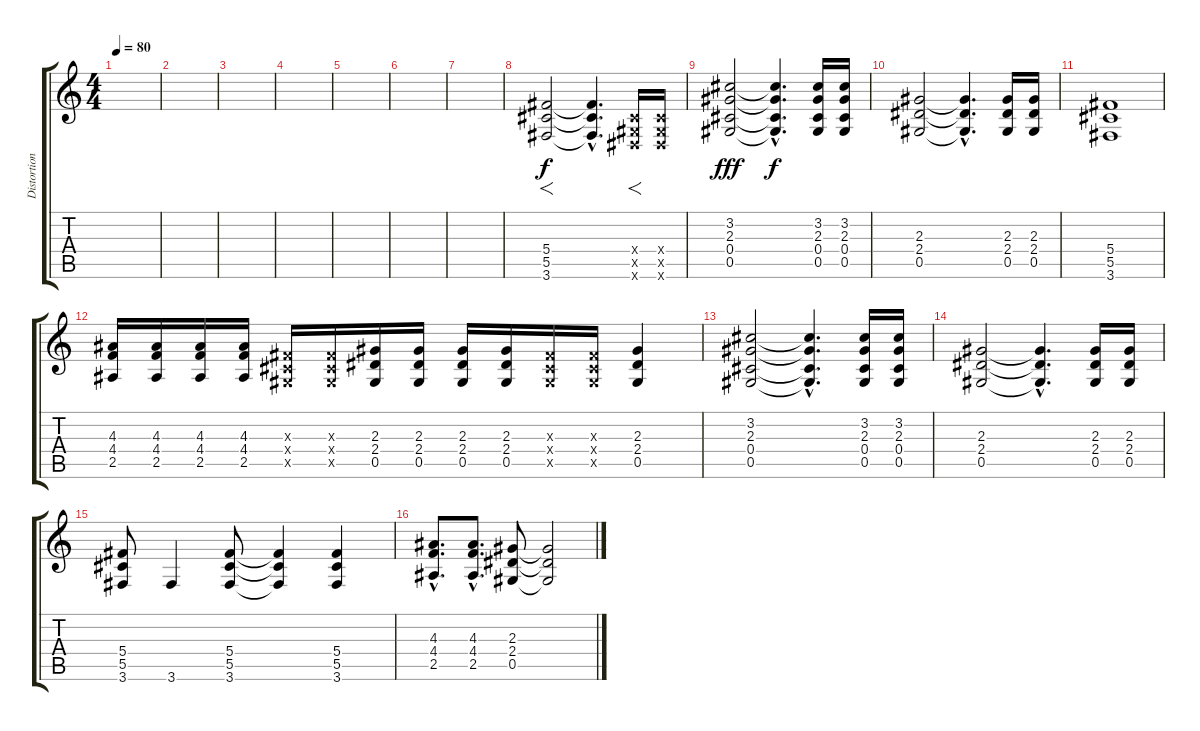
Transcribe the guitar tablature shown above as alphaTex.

\track ("Distortion Guitar" "Distortion") {instrument distortionguitar}
\staff {score tabs}
\tuning (Eb4 Bb3 Gb3 Db3 Ab2 Eb2) {hide}
\ts (4 4)
\tempo 80
\clef g2
\ks c
|
|
|
|
|
|
|
(5.4 5.5 3.6).2{f} (5.4{hac t} 5.5{hac t} 3.6{hac t}).4{d dy f} (0.4{x} 0.5{x} 0.6{x}).16{f} (0.4{x} 0.5{x} 0.6{x}).16 |
(3.2 2.3 0.4 0.5).2{dy fff} (3.2{hac t} 2.3{hac t} 0.4{hac t} 0.5{hac t}).4{d dy f} (3.2 2.3 0.4 0.5).16 (3.2 2.3 0.4 0.5).16 |
(2.3 2.4 0.5).2 (2.3{hac t} 2.4{hac t} 0.5{hac t}).4{d} (2.3 2.4 0.5).16 (2.3 2.4 0.5).16 |
(5.4 5.5 3.6).1 |
(4.3 4.4 2.5).16 (4.3 4.4 2.5).16 (4.3 4.4 2.5).16 (4.3 4.4 2.5).16 (0.3{x} 0.4{x} 0.5{x}).16 (0.3{x} 0.4{x} 0.5{x}).16 (2.3 2.4 0.5).16 (2.3 2.4 0.5).16 (2.3 2.4 0.5).16 (2.3 2.4 0.5).16 (0.3{x} 0.4{x} 0.5{x}).16 (0.3{x} 0.4{x} 0.5{x}).16 (2.3 2.4 0.5).4 |
(3.2 2.3 0.4 0.5).2 (3.2{hac t} 2.3{hac t} 0.4{hac t} 0.5{hac t}).4{d} (3.2 2.3 0.4 0.5).16 (3.2 2.3 0.4 0.5).16 |
(2.3 2.4 0.5).2 (2.3{hac t} 2.4{hac t} 0.5{hac t}).4{d} (2.3 2.4 0.5).16 (2.3 2.4 0.5).16 |
(5.4 5.5 3.6).8 3.6.4 (5.4 5.5 3.6).8 (5.4{t} 5.5{t} 3.6{t}).4 (5.4 5.5 3.6).4 |
(4.3{hac} 4.4{hac} 2.5{hac}).8{d} (4.3{hac} 4.4{hac} 2.5{hac}).8{d} (2.3 2.4 0.5).8 (2.3{t} 2.4{t} 0.5{t}).2
